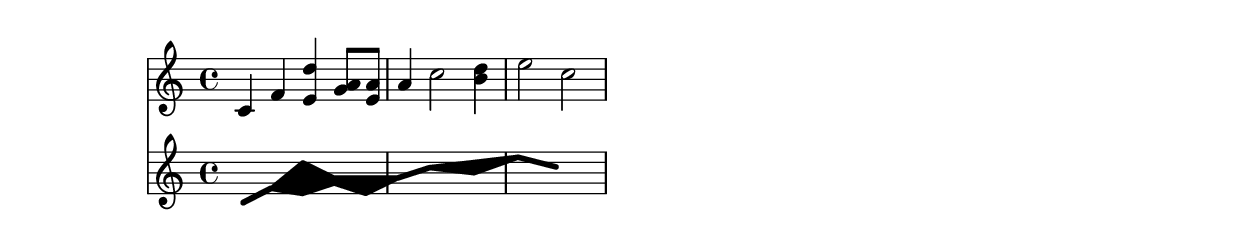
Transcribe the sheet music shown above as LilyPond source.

%% Do not edit this file; it is auto-generated from LSR http://lsr.dsi.unimi.it
%% This file is in the public domain.
\version "2.13.0"

\header {
  lsrtags = "simultaneous-notes, chords, keyboards"

  texidoces = "
Los «clusters» o racimos son un mecanismo para indicar la
interpretación de un ámbito de notas al mismo tiempo.

"
  doctitlees = "Clusters («racimos»)"

  texidoc = "
Clusters are a device to denote that a complete range of notes is to be
played.

"
  doctitle = "Clusters"
} % begin verbatim

\layout {
  ragged-right = ##t 
}

fragment = \relative c' {
  c4 f <e d'>4
  <g a>8 <e a> a4 c2 <d b>4
  e2 c
}

<<
  \new Staff \fragment
  \new Staff \makeClusters \fragment
>>
